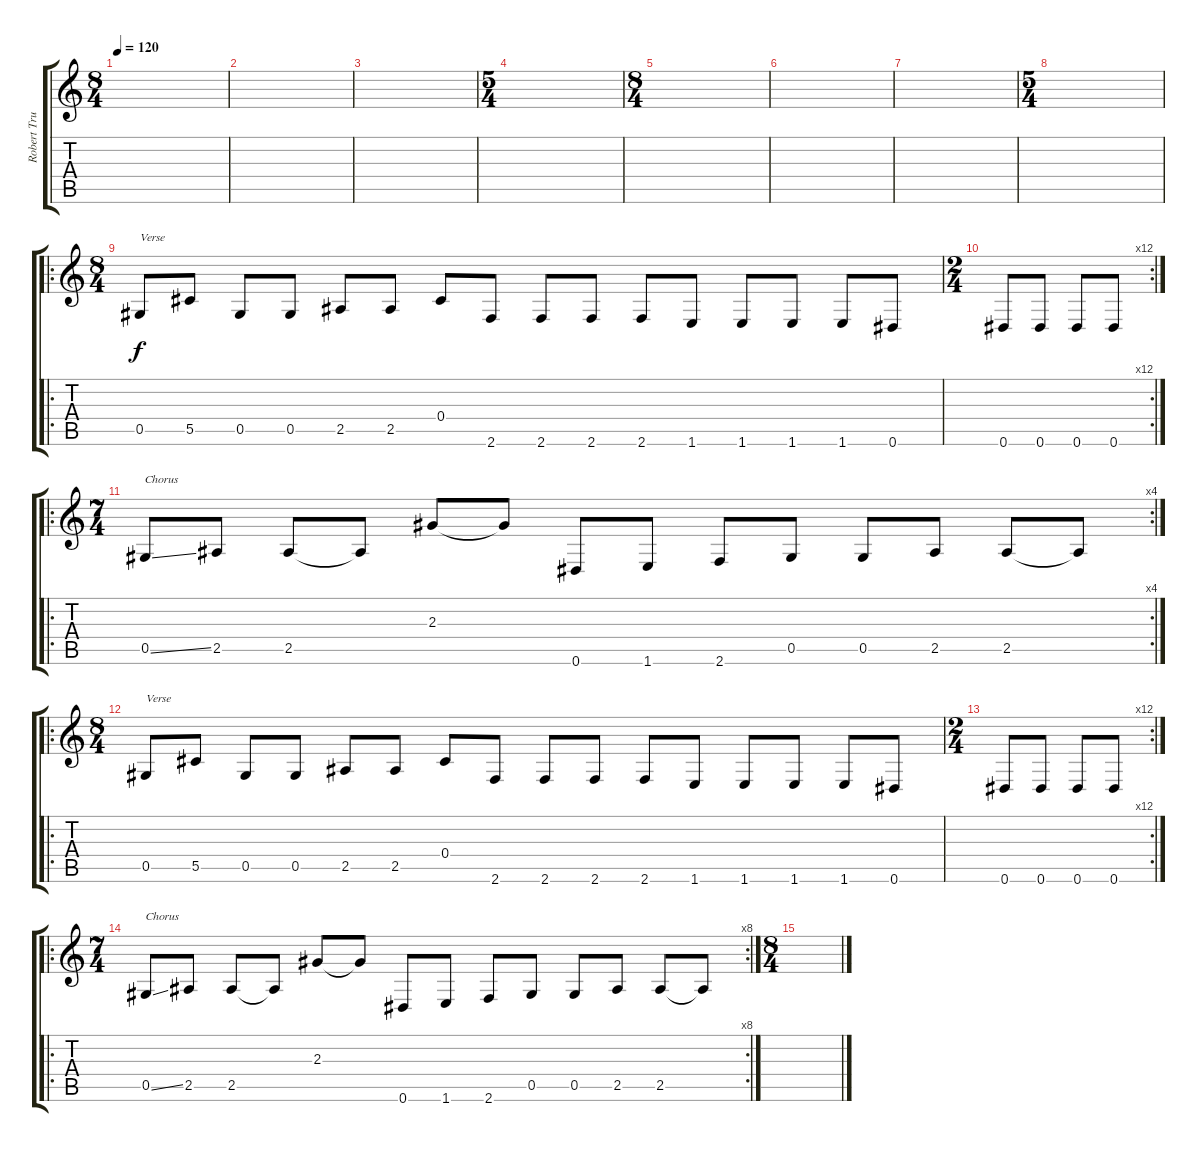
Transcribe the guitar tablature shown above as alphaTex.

\track ("Robert Trujillo" "Robert Tru") {instrument electricbassfinger}
\staff {score tabs}
\tuning (Eb4 Bb3 Gb3 Db3 Ab2 Eb2) {hide}
\ts (8 4)
\tempo 120
\clef g2
\ks c
|
|
|
\ts (5 4)
|
\ts (8 4)
|
|
|
\ts (5 4)
|
\ro
\ts (8 4)
0.5.8{txt "Verse"} 5.5.8 0.5.8 0.5.8 2.5.8 2.5.8 0.4.8 2.6.8 2.6.8 2.6.8 2.6.8 1.6.8 1.6.8 1.6.8 1.6.8 0.6.8 |
\rc 12
\ts (2 4)
0.6.8 0.6.8 0.6.8 0.6.8 |
\ro
\rc 4
\ts (7 4)
0.5{ss}.8{txt "Chorus"} 2.5.8 2.5.8 2.5{t}.8 2.3.8 2.3{t}.8 0.6.8 1.6.8 2.6.8 0.5.8 0.5.8 2.5.8 2.5.8 2.5{t}.8 |
\ro
\ts (8 4)
0.5.8{txt "Verse"} 5.5.8 0.5.8 0.5.8 2.5.8 2.5.8 0.4.8 2.6.8 2.6.8 2.6.8 2.6.8 1.6.8 1.6.8 1.6.8 1.6.8 0.6.8 |
\rc 12
\ts (2 4)
0.6.8 0.6.8 0.6.8 0.6.8 |
\ro
\rc 8
\ts (7 4)
0.5{ss}.8{txt "Chorus"} 2.5.8 2.5.8 2.5{t}.8 2.3.8 2.3{t}.8 0.6.8 1.6.8 2.6.8 0.5.8 0.5.8 2.5.8 2.5.8 2.5{t}.8 |
\ts (8 4)
